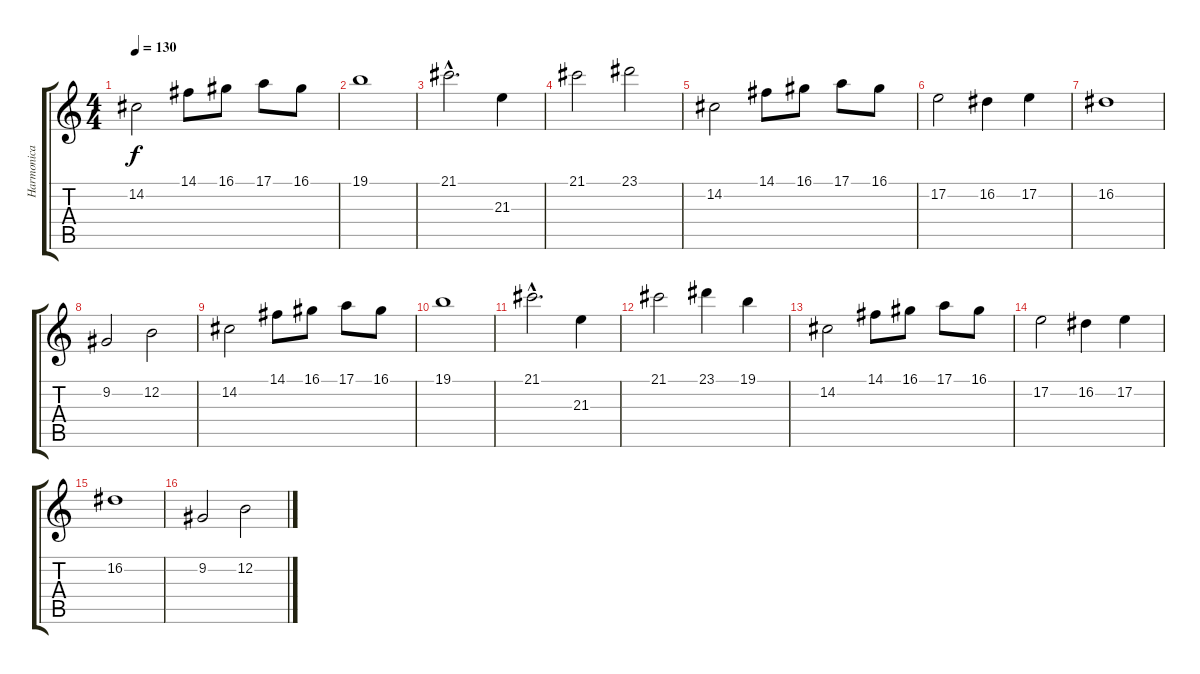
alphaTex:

\track ("Harmonica" "Harmonica") {instrument harmonica}
\staff {score tabs}
\tuning (E4 B3 G3 D3 A2 E2) {hide}
\ts (4 4)
\tempo 130
\clef g2
\ks c
14.2.2{dy f} 14.1.8 16.1.8 17.1.8 16.1.8 |
19.1.1 |
21.1{hac}.2{d} 21.3.4 |
21.1.2 23.1.2 |
14.2.2 14.1.8 16.1.8 17.1.8 16.1.8 |
17.2.2 16.2.4 17.2.4 |
16.2.1 |
9.2.2 12.2.2 |
14.2.2 14.1.8 16.1.8 17.1.8 16.1.8 |
19.1.1 |
21.1{hac}.2{d} 21.3.4 |
21.1.2 23.1.4 19.1.4 |
14.2.2{volume 8} 14.1.8 16.1.8 17.1.8 16.1.8 |
17.2.2 16.2.4 17.2.4 |
16.2.1 |
9.2.2 12.2.2
